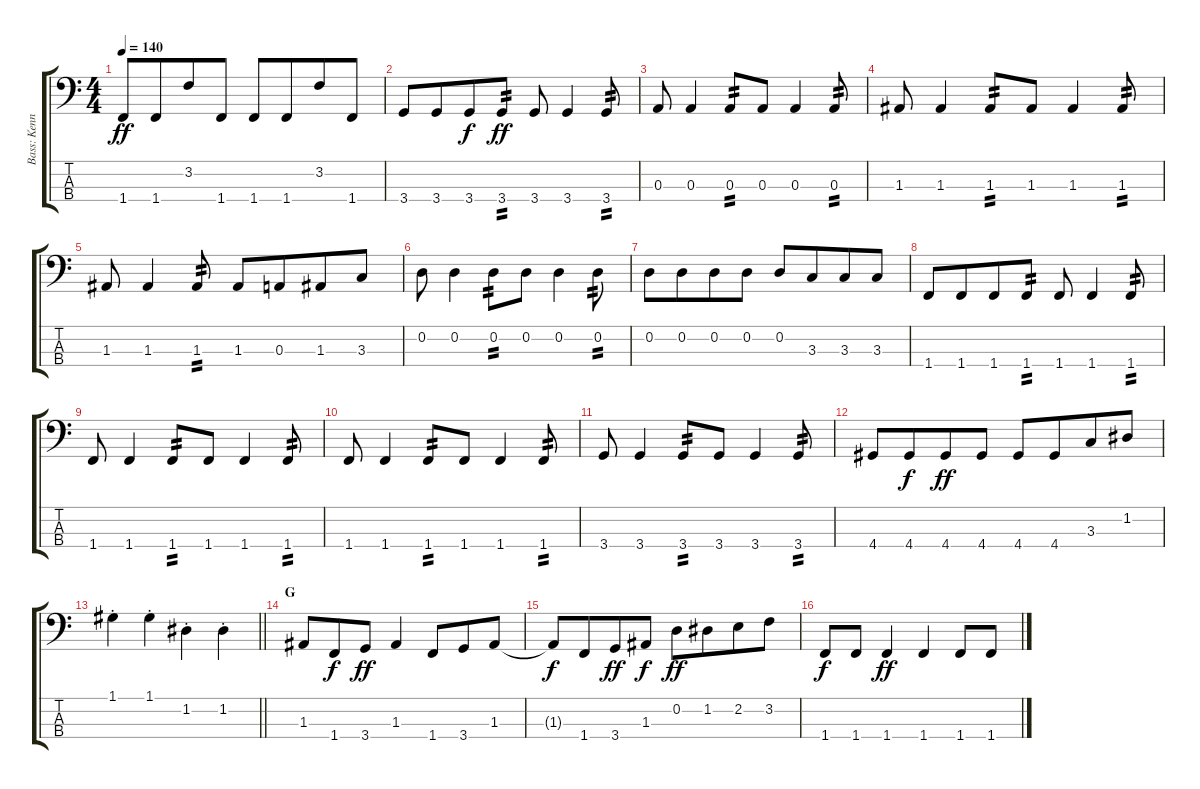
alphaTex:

\track ("Bass: Kenny Passarelli" "Bass: Kenn") {instrument fretlessbass}
\staff {score tabs}
\tuning (G2 D2 A1 E1) {hide}
\ts (4 4)
\tempo 140
\clef f4
\ks c
1.4.8{dy ff} 1.4.8{beam merge} 3.2.8 1.4.8{beam split} 1.4.8 1.4.8{beam merge} 3.2.8 1.4.8 |
3.4.8 3.4.8{beam merge} 3.4.8{dy f} 3.4.8{tp 2 dy ff beam split} 3.4.8 3.4.4 3.4.8{tp 2} |
0.3.8 0.3.4 0.3.8{tp 2 beam merge} 0.3.8 0.3.4 0.3.8{tp 2} |
1.3.8 1.3.4 1.3.8{tp 2 beam merge} 1.3.8 1.3.4 1.3.8{tp 2} |
1.3.8 1.3.4 1.3.8{tp 2 beam split} 1.3.8 0.3.8{beam merge} 1.3.8 3.3.8 |
0.2.8 0.2.4 0.2.8{tp 2 beam merge} 0.2.8 0.2.4 0.2.8{tp 2} |
0.2.8 0.2.8{beam merge} 0.2.8 0.2.8{beam split} 0.2.8 3.3.8{beam merge} 3.3.8 3.3.8 |
1.4.8 1.4.8{beam merge} 1.4.8 1.4.8{tp 2 beam split} 1.4.8 1.4.4 1.4.8{tp 2} |
1.4.8 1.4.4 1.4.8{tp 2 beam merge} 1.4.8 1.4.4 1.4.8{tp 2} |
1.4.8 1.4.4 1.4.8{tp 2 beam merge} 1.4.8 1.4.4 1.4.8{tp 2} |
3.4.8 3.4.4 3.4.8{tp 2 beam merge} 3.4.8 3.4.4 3.4.8{tp 2} |
4.4.8 4.4.8{dy f beam merge} 4.4.8{dy ff} 4.4.8{beam split} 4.4.8 4.4.8{beam merge} 3.3.8 1.2.8 |
\barLineRight lightlight
1.1{st}.4 1.1{st}.4 1.2{st}.4 1.2{st}.4 |
\section ("" "G")
1.3.8 1.4.8{dy f beam merge} 3.4.8{dy ff} 1.3.4 1.4.8{beam merge} 3.4.8 1.3.8 |
1.3{t}.8{dy f} 1.4.8{beam merge} 3.4.8{dy ff} 1.3.8{dy f beam split} 0.2.8{dy ff} 1.2.8{beam merge} 2.2.8 3.2.8 |
1.4.8{dy f} 1.4.8 1.4.4{dy ff} 1.4.4 1.4.8 1.4.8
